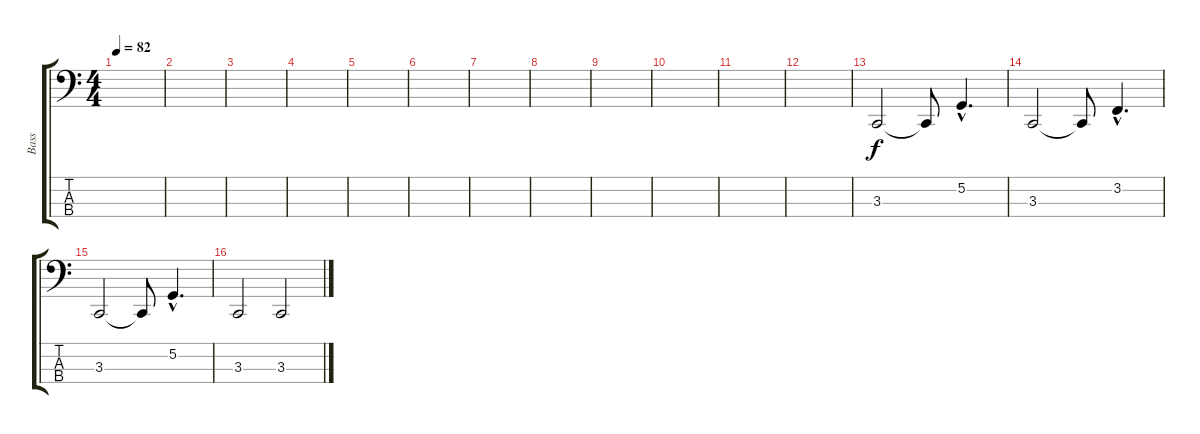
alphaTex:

\track ("Bass" "Bass") {instrument synthvoice}
\staff {score tabs}
\tuning (G2 D2 A1 E1) {hide}
\ts (4 4)
\tempo 82
\clef f4
\ks c
|
|
|
|
|
|
|
|
|
|
|
|
3.3.2 3.3{t}.8 5.2{hac}.4{d} |
3.3.2 3.3{t}.8 3.2{hac}.4{d} |
3.3.2 3.3{t}.8 5.2{hac}.4{d} |
3.3.2 3.3.2
